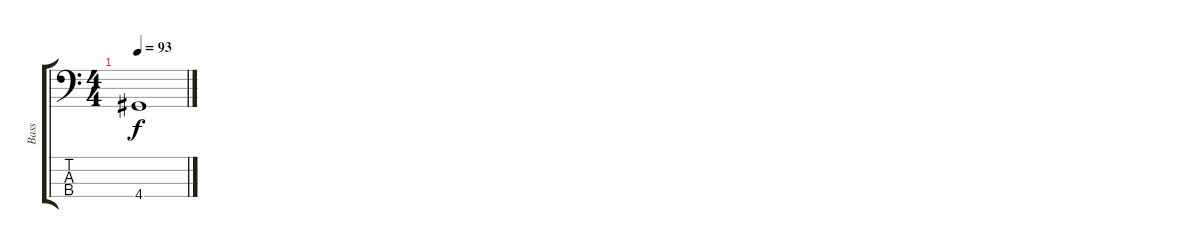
\track ("Bass" "Bass") {instrument electricbassfinger}
\staff {score tabs}
\tuning (G2 D2 A1 E1) {hide}
\ts (4 4)
\tempo 93
\clef f4
\ks c
4.4{t}.1{dy f}
